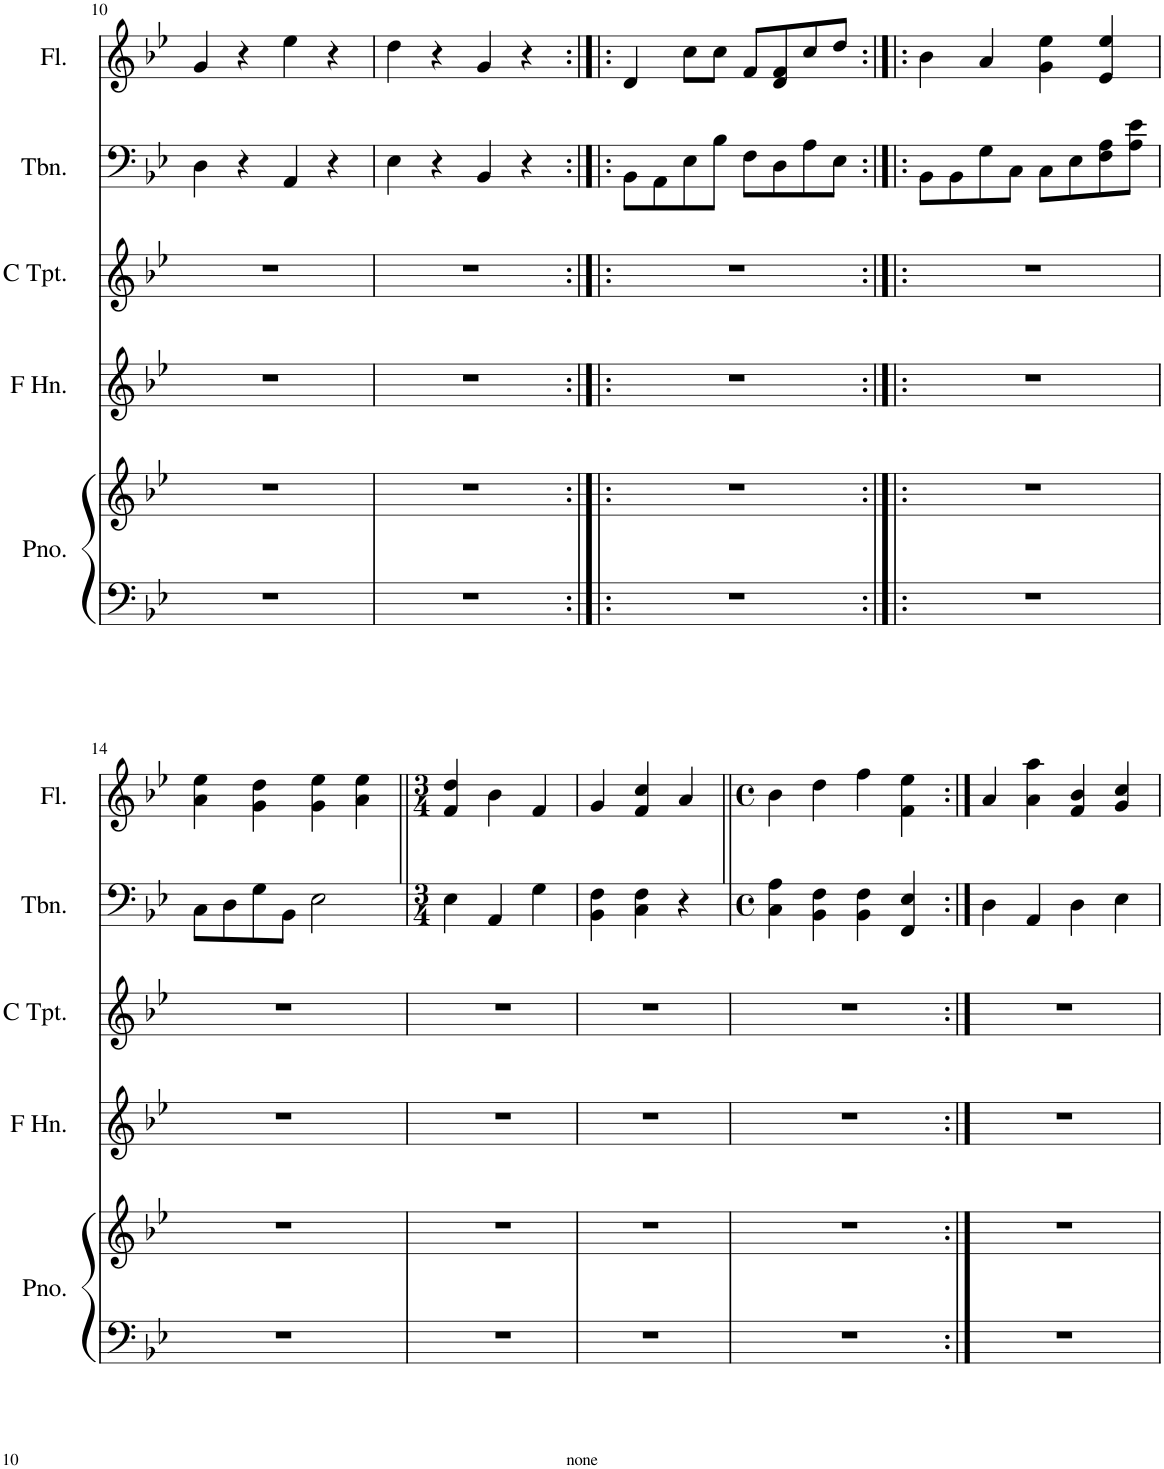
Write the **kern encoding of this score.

**kern	**kern	**kern	**kern	**kern	**kern
*part5	*part5	*part4	*part3	*part2	*part1
*staff6	*staff5	*staff4	*staff3	*staff2	*staff1
*I"Piano	*	*I"Horn in F	*I"C Trumpet	*I"Trombone	*I"Flute
*I'Pno.	*	*	*I'C Tpt.	*I'Tbn.	*I'Fl.
!!LO:PB:g=z
*clefF4	*clefG2	*clefG2	*clefG2	*clefF4	*clefG2
*	*	*ITrd4c7	*	*	*
*k[b-e-]	*k[b-e-]	*k[b-e-]	*k[b-e-]	*k[b-e-]	*k[b-e-]
*M4/4	*M4/4	*M4/4	*M4/4	*M4/4	*M4/4
=10	=10	=10	=10	=10	=10
1r	1r	1r	1r	4D\	4g/
.	.	.	.	4r	4r
.	.	.	.	4AA/	4ee-\
.	.	.	.	4r	4r
=11	=11	=11	=11	=11	=11
1r	1r	1r	1r	4E-\	4dd\
.	.	.	.	4r	4r
.	.	.	.	4BB-/	4g/
.	.	.	.	4r	4r
=12:|!|:	=12:|!|:	=12:|!|:	=12:|!|:	=12:|!|:	=12:|!|:
1r	1r	1r	1r	8BB-\L	4d/
.	.	.	.	8AA\	.
.	.	.	.	8E-\	8cc\L
.	.	.	.	8B-\J	8cc\J
.	.	.	.	8F\L	8f/L
.	.	.	.	8D\	8d/ 8f/
.	.	.	.	8A\	8cc/
.	.	.	.	8E-\J	8dd/J
=13:|!|:	=13:|!|:	=13:|!|:	=13:|!|:	=13:|!|:	=13:|!|:
1r	1r	1r	1r	8BB-\L	4b-\
.	.	.	.	8BB-\	.
.	.	.	.	8G\	4a/
.	.	.	.	8C\J	.
.	.	.	.	8C\L	4g\ 4ee-\
.	.	.	.	8E-\	.
.	.	.	.	8F\ 8A\	4e-/ 4ee-/
.	.	.	.	8A\ 8e-\J	.
!!LO:LB:g=z
=14	=14	=14	=14	=14	=14
1r	1r	1r	1r	8C\L	4a\ 4ee-\
.	.	.	.	8D\	.
.	.	.	.	8G\	4g\ 4dd\
.	.	.	.	8BB-\J	.
.	.	.	.	2E-\	4g\ 4ee-\
.	.	.	.	.	4a\ 4ee-\
=15||	=15||	=15||	=15||	=15||	=15||
*	*	*	*	*M3/4	*M3/4
2.r	1r	1r	1r	4E-\	4f/ 4dd/
.	.	.	.	4AA/	4b-\
.	.	.	.	4G\	4f/
4ryy	.	.	.	4ryy	4ryy
=16	=16	=16	=16	=16	=16
2.r	1r	1r	1r	4BB-\ 4F\	4g/
.	.	.	.	4C\ 4F\	4f/ 4cc/
.	.	.	.	4r	4a/
4ryy	.	.	.	4ryy	4ryy
=17||	=17||	=17||	=17||	=17||	=17||
*	*	*	*	*M4/4	*M4/4
*	*	*	*	*met(c)	*met(c)
1r	1r	1r	1r	4C\ 4A\	4b-\
.	.	.	.	4BB-\ 4F\	4dd\
.	.	.	.	4BB-\ 4F\	4ff\
.	.	.	.	4FF/ 4E-/	4f\ 4ee-\
=18:|!	=18:|!	=18:|!	=18:|!	=18:|!	=18:|!
1r	1r	1r	1r	4D\	4a/
.	.	.	.	4AA/	4a\ 4aa\
.	.	.	.	4D\	4f/ 4b-/
.	.	.	.	4E-\	4g/ 4cc/
=	=	=	=	=	=
*-	*-	*-	*-	*-	*-
